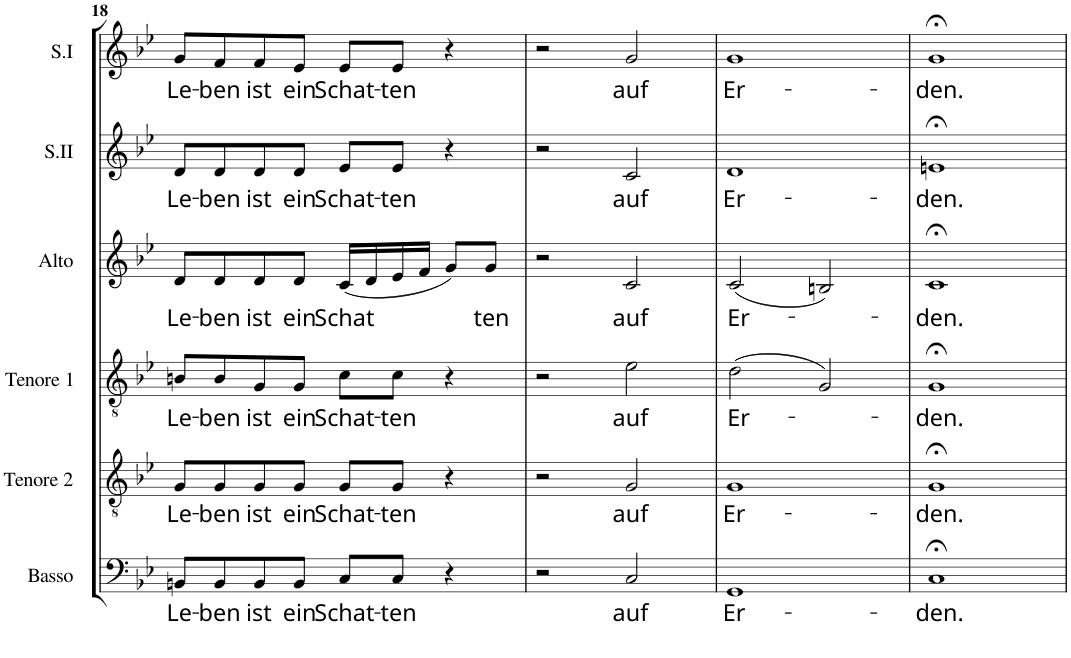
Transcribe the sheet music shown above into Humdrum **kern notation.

**kern	**text	**kern	**text	**kern	**text	**kern	**text	**kern	**text	**kern	**text
*part6	*part6	*part5	*part5	*part4	*part4	*part3	*part3	*part2	*part2	*part1	*part1
*staff6	*staff6	*staff5	*staff5	*staff4	*staff4	*staff3	*staff3	*staff2	*staff2	*staff1	*staff1
*I"Basso	*	*I"Tenore 2	*	*I"Tenore 1	*	*I"Alto	*	*I"Soprane II	*	*I"Soprane I	*
*I'Basso	*	*I'Tenore 2	*	*I'Tenore 1	*	*I'Alto	*	*I'S.II	*	*I'S.I	*
!!LO:PB:g=z
*clefF4	*	*clefGv2	*	*clefGv2	*	*clefG2	*	*clefG2	*	*clefG2	*
*k[b-e-]	*	*k[b-e-]	*	*k[b-e-]	*	*k[b-e-]	*	*k[b-e-]	*	*k[b-e-]	*
*B-:	*	*B-:	*	*B-:	*	*B-:	*	*B-:	*	*B-:	*
*M4/4	*	*M4/4	*	*M4/4	*	*M4/4	*	*M4/4	*	*M4/4	*
*met(c)	*	*met(c)	*	*met(c)	*	*met(c)	*	*met(c)	*	*met(c)	*
=18	=18	=18	=18	=18	=18	=18	=18	=18	=18	=18	=18
!	!LO:LY:b	!	!LO:LY:b	!	!LO:LY:b	!	!LO:LY:b	!	!LO:LY:b	!	!LO:LY:b
8BBn/L	Le-	8G/L	Le-	8Bn/L	Le-	8d/L	Le-	8d/L	Le-	8g/L	Le-
!	!LO:LY:b	!	!LO:LY:b	!	!LO:LY:b	!	!LO:LY:b	!	!LO:LY:b	!	!LO:LY:b
8BB/	-ben	8G/	-ben	8B/	-ben	8d/	-ben	8d/	-ben	8f/	-ben
!	!LO:LY:b	!	!LO:LY:b	!	!LO:LY:b	!	!LO:LY:b	!	!LO:LY:b	!	!LO:LY:b
8BB/	ist	8G/	ist	8G/	ist	8d/	ist	8d/	ist	8f/	ist
!	!LO:LY:b	!	!LO:LY:b	!	!LO:LY:b	!	!LO:LY:b	!	!LO:LY:b	!	!LO:LY:b
8BB/J	ein	8G/J	ein	8G/J	ein	8d/J	ein	8d/J	ein	8e-/J	ein
!	!LO:LY:b	!	!LO:LY:b	!	!LO:LY:b	!	!LO:LY:b	!	!LO:LY:b	!	!LO:LY:b
8C/L	Schat-	8G/L	Schat-	8c\L	Schat-	(16c/LL	Schat	8e-/L	Schat-	8e-/L	Schat-
.	.	.	.	.	.	16d/	.	.	.	.	.
!	!LO:LY:b	!	!LO:LY:b	!	!LO:LY:b	!	!	!	!LO:LY:b	!	!LO:LY:b
8C/J	-ten	8G/J	-ten	8c\J	-ten	16e-/	.	8e-/J	-ten	8e-/J	-ten
.	.	.	.	.	.	16f/JJ	.	.	.	.	.
4r	.	4r	.	4r	.	8g/L)	.	4r	.	4r	.
!	!	!	!	!	!	!	!LO:LY:b	!	!	!	!
.	.	.	.	.	.	8g/J	ten	.	.	.	.
=19	=19	=19	=19	=19	=19	=19	=19	=19	=19	=19	=19
2r	.	2r	.	2r	.	2r	.	2r	.	2r	.
!	!LO:LY:b	!	!LO:LY:b	!	!LO:LY:b	!	!LO:LY:b	!	!LO:LY:b	!	!LO:LY:b
2C/	auf	2G/	auf	2e-\	auf	2c/	auf	2c/	auf	2g/	auf
=20	=20	=20	=20	=20	=20	=20	=20	=20	=20	=20	=20
!	!LO:LY:b	!	!LO:LY:b	!	!LO:LY:b	!	!LO:LY:b	!	!LO:LY:b	!	!LO:LY:b
1GG	Er-	1G	Er-	(>2d\	Er-	(<2c/	Er-	1d	Er-	1g	Er-
.	.	.	.	2G/)	.	2Bn/)	.	.	.	.	.
=21	=21	=21	=21	=21	=21	=21	=21	=21	=21	=21	=21
!	!LO:LY:b	!	!LO:LY:b	!	!LO:LY:b	!	!LO:LY:b	!	!LO:LY:b	!	!LO:LY:b
1C;<	-den.	1G;<	-den.	1G;<	-den.	1c;<	-den.	1en;<	-den.	1g;<	-den.
=	=	=	=	=	=	=	=	=	=	=	=
*-	*-	*-	*-	*-	*-	*-	*-	*-	*-	*-	*-
